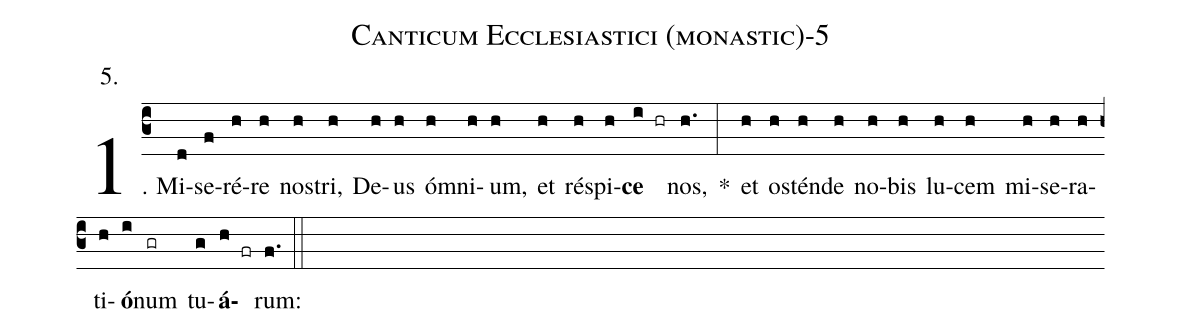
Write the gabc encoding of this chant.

name: Canticum Ecclesiastici (monastic)-5;
annotation: 5.;
%%
(c3)1. Mi(d)se(f)ré(h)re(h) nos(h)tri,(h) De(h)us(h) óm(h)ni(h)um,(h) et(h) ré(h)spi(h)<b>ce</b>(i hr) nos,(h.) *(:) et(h) os(h)tén(h)de(h) no(h)bis(h) lu(h)cem(h) mi(h)se(h)ra(h)ti(h)<b>ó</b>(i)num(gr) tu(g)<b>á</b>(h fr)rum:(f.) (::)
